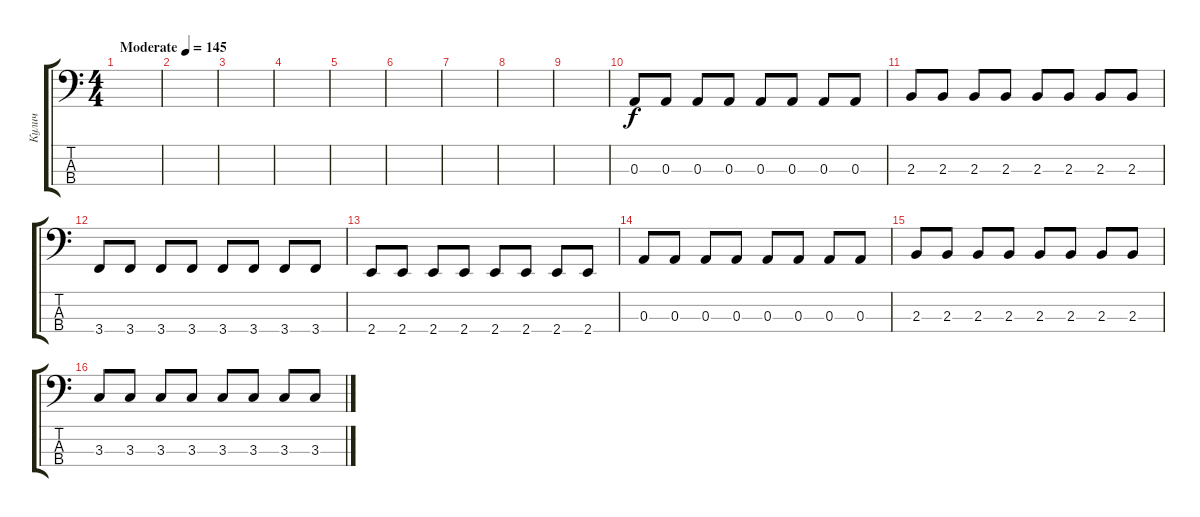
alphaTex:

\track ("Кулич" "Кулич") {instrument electricbassfinger}
\staff {score tabs}
\tuning (G2 D2 A1 D1) {hide}
\ts (4 4)
\tempo (145 "Moderate")
\clef f4
\ks c
|
|
|
|
|
|
|
|
|
0.3.8 0.3.8 0.3.8 0.3.8 0.3.8 0.3.8 0.3.8 0.3.8 |
2.3.8 2.3.8 2.3.8 2.3.8 2.3.8 2.3.8 2.3.8 2.3.8 |
3.4.8 3.4.8 3.4.8 3.4.8 3.4.8 3.4.8 3.4.8 3.4.8 |
2.4.8 2.4.8 2.4.8 2.4.8 2.4.8 2.4.8 2.4.8 2.4.8 |
0.3.8 0.3.8 0.3.8 0.3.8 0.3.8 0.3.8 0.3.8 0.3.8 |
2.3.8 2.3.8 2.3.8 2.3.8 2.3.8 2.3.8 2.3.8 2.3.8 |
3.3.8 3.3.8 3.3.8 3.3.8 3.3.8 3.3.8 3.3.8 3.3.8
